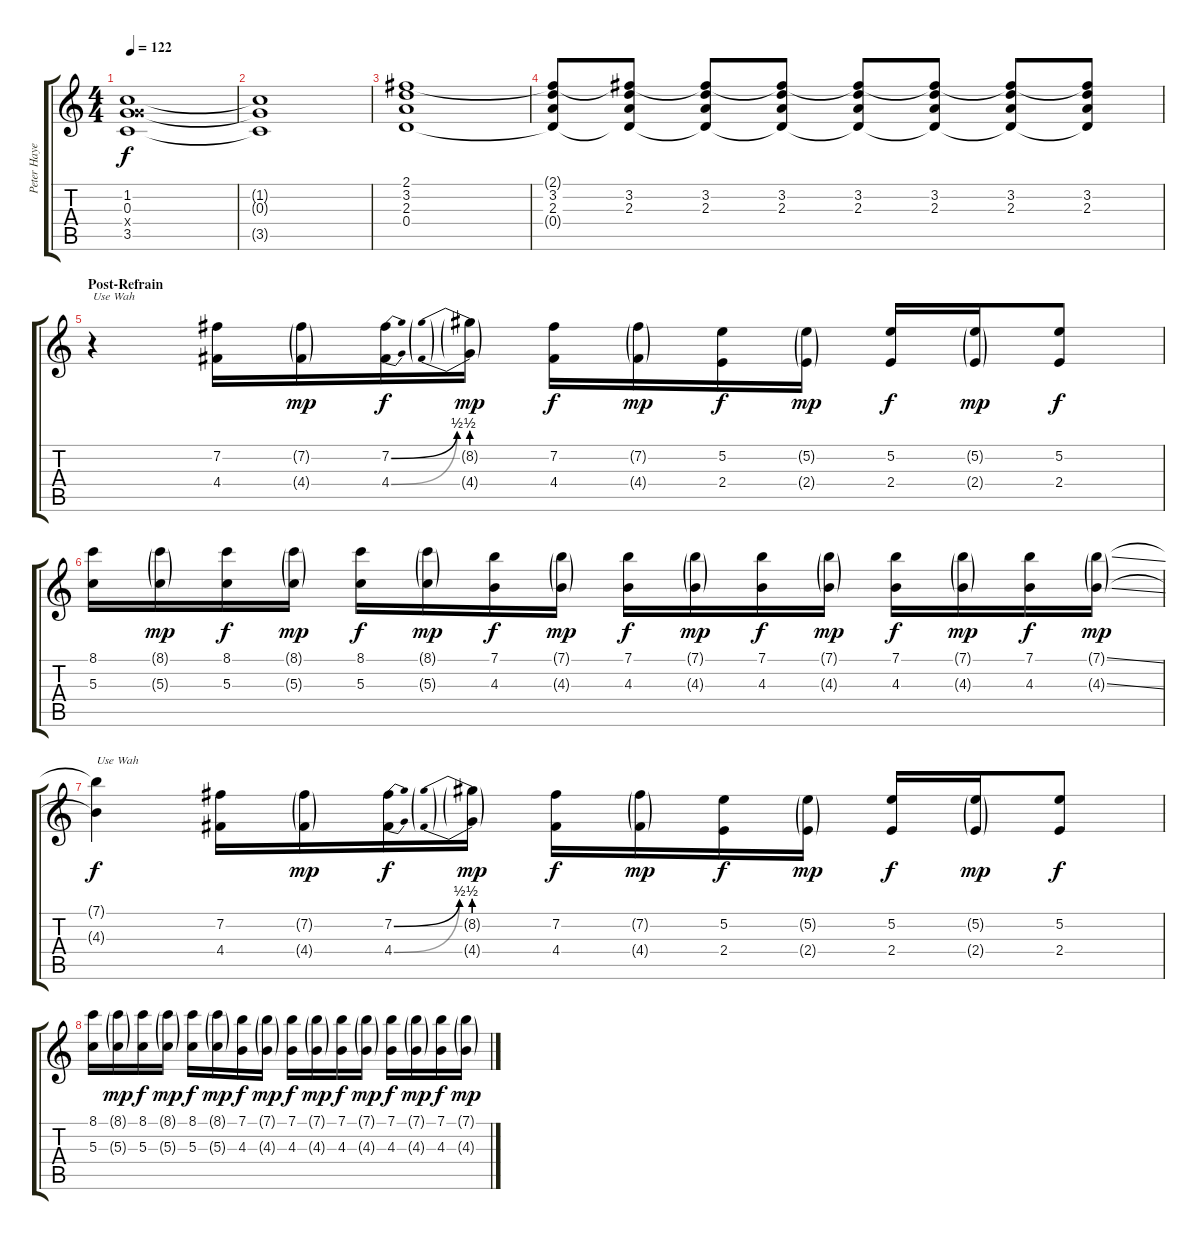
\track ("Peter Hayes - Guitar" "Peter Haye") {instrument overdrivenguitar}
\staff {score tabs}
\tuning (E4 B3 G3 D3 A2 E2) {hide}
\ts (4 4)
\tempo 122
\clef g2
\ks c
(1.2 0.3 5.4{x} 3.5).1{dy f} |
(1.2{t} 0.3{t} 3.5{t}).1 |
(2.1 3.2 2.3 0.4).1 |
(2.1{t} 3.2 2.3 0.4{t}).8 (2.1{t} 3.2 2.3 0.4{t}).8 (2.1{t} 3.2 2.3 0.4{t}).8 (2.1{t} 3.2 2.3 0.4{t}).8 (2.1{t} 3.2 2.3 0.4{t}).8 (2.1{t} 3.2 2.3 0.4{t}).8 (2.1{t} 3.2 2.3 0.4{t}).8 (2.1{t} 3.2 2.3 0.4{t}).8 |
\section ("" "Post-Refrain")
r.4{txt "Use Wah"} (7.2 4.4).16 (7.2{g} 4.4{g}).16{dy mp} (7.2{be (bend 0 0 60 2)} 4.4{be (bend 0 0 60 2)}).16{dy f} (8.2{be (prebend 0 2 60 2) g} 4.4{be (prebend 0 2 60 2) g}).16{dy mp} (7.2 4.4).16{dy f} (7.2{g} 4.4{g}).16{dy mp} (5.2 2.4).16{dy f} (5.2{g} 2.4{g}).16{dy mp} (5.2 2.4).16{dy f} (5.2{g} 2.4{g}).16{dy mp} (5.2 2.4).8{dy f} |
(8.1 5.3).16 (8.1{g} 5.3{g}).16{dy mp} (8.1 5.3).16{dy f} (8.1{g} 5.3{g}).16{dy mp} (8.1 5.3).16{dy f} (8.1{g} 5.3{g}).16{dy mp} (7.1 4.3).16{dy f} (7.1{g} 4.3{g}).16{dy mp} (7.1 4.3).16{dy f} (7.1{g} 4.3{g}).16{dy mp} (7.1 4.3).16{dy f} (7.1{g} 4.3{g}).16{dy mp} (7.1 4.3).16{dy f} (7.1{g} 4.3{g}).16{dy mp} (7.1 4.3).16{dy f} (7.1{ss g} 4.3{ss g}).16{dy mp} |
(7.1{t} 4.3{t}).4{txt "Use Wah" dy f} (7.2 4.4).16 (7.2{g} 4.4{g}).16{dy mp} (7.2{be (bend 0 0 60 2)} 4.4{be (bend 0 0 60 2)}).16{dy f} (8.2{be (prebend 0 2 60 2) g} 4.4{be (prebend 0 2 60 2) g}).16{dy mp} (7.2 4.4).16{dy f} (7.2{g} 4.4{g}).16{dy mp} (5.2 2.4).16{dy f} (5.2{g} 2.4{g}).16{dy mp} (5.2 2.4).16{dy f} (5.2{g} 2.4{g}).16{dy mp} (5.2 2.4).8{dy f} |
(8.1 5.3).16 (8.1{g} 5.3{g}).16{dy mp} (8.1 5.3).16{dy f} (8.1{g} 5.3{g}).16{dy mp} (8.1 5.3).16{dy f} (8.1{g} 5.3{g}).16{dy mp} (7.1 4.3).16{dy f} (7.1{g} 4.3{g}).16{dy mp} (7.1 4.3).16{dy f} (7.1{g} 4.3{g}).16{dy mp} (7.1 4.3).16{dy f} (7.1{g} 4.3{g}).16{dy mp} (7.1 4.3).16{dy f} (7.1{g} 4.3{g}).16{dy mp} (7.1 4.3).16{dy f} (7.1{ss g} 4.3{ss g}).16{dy mp}
